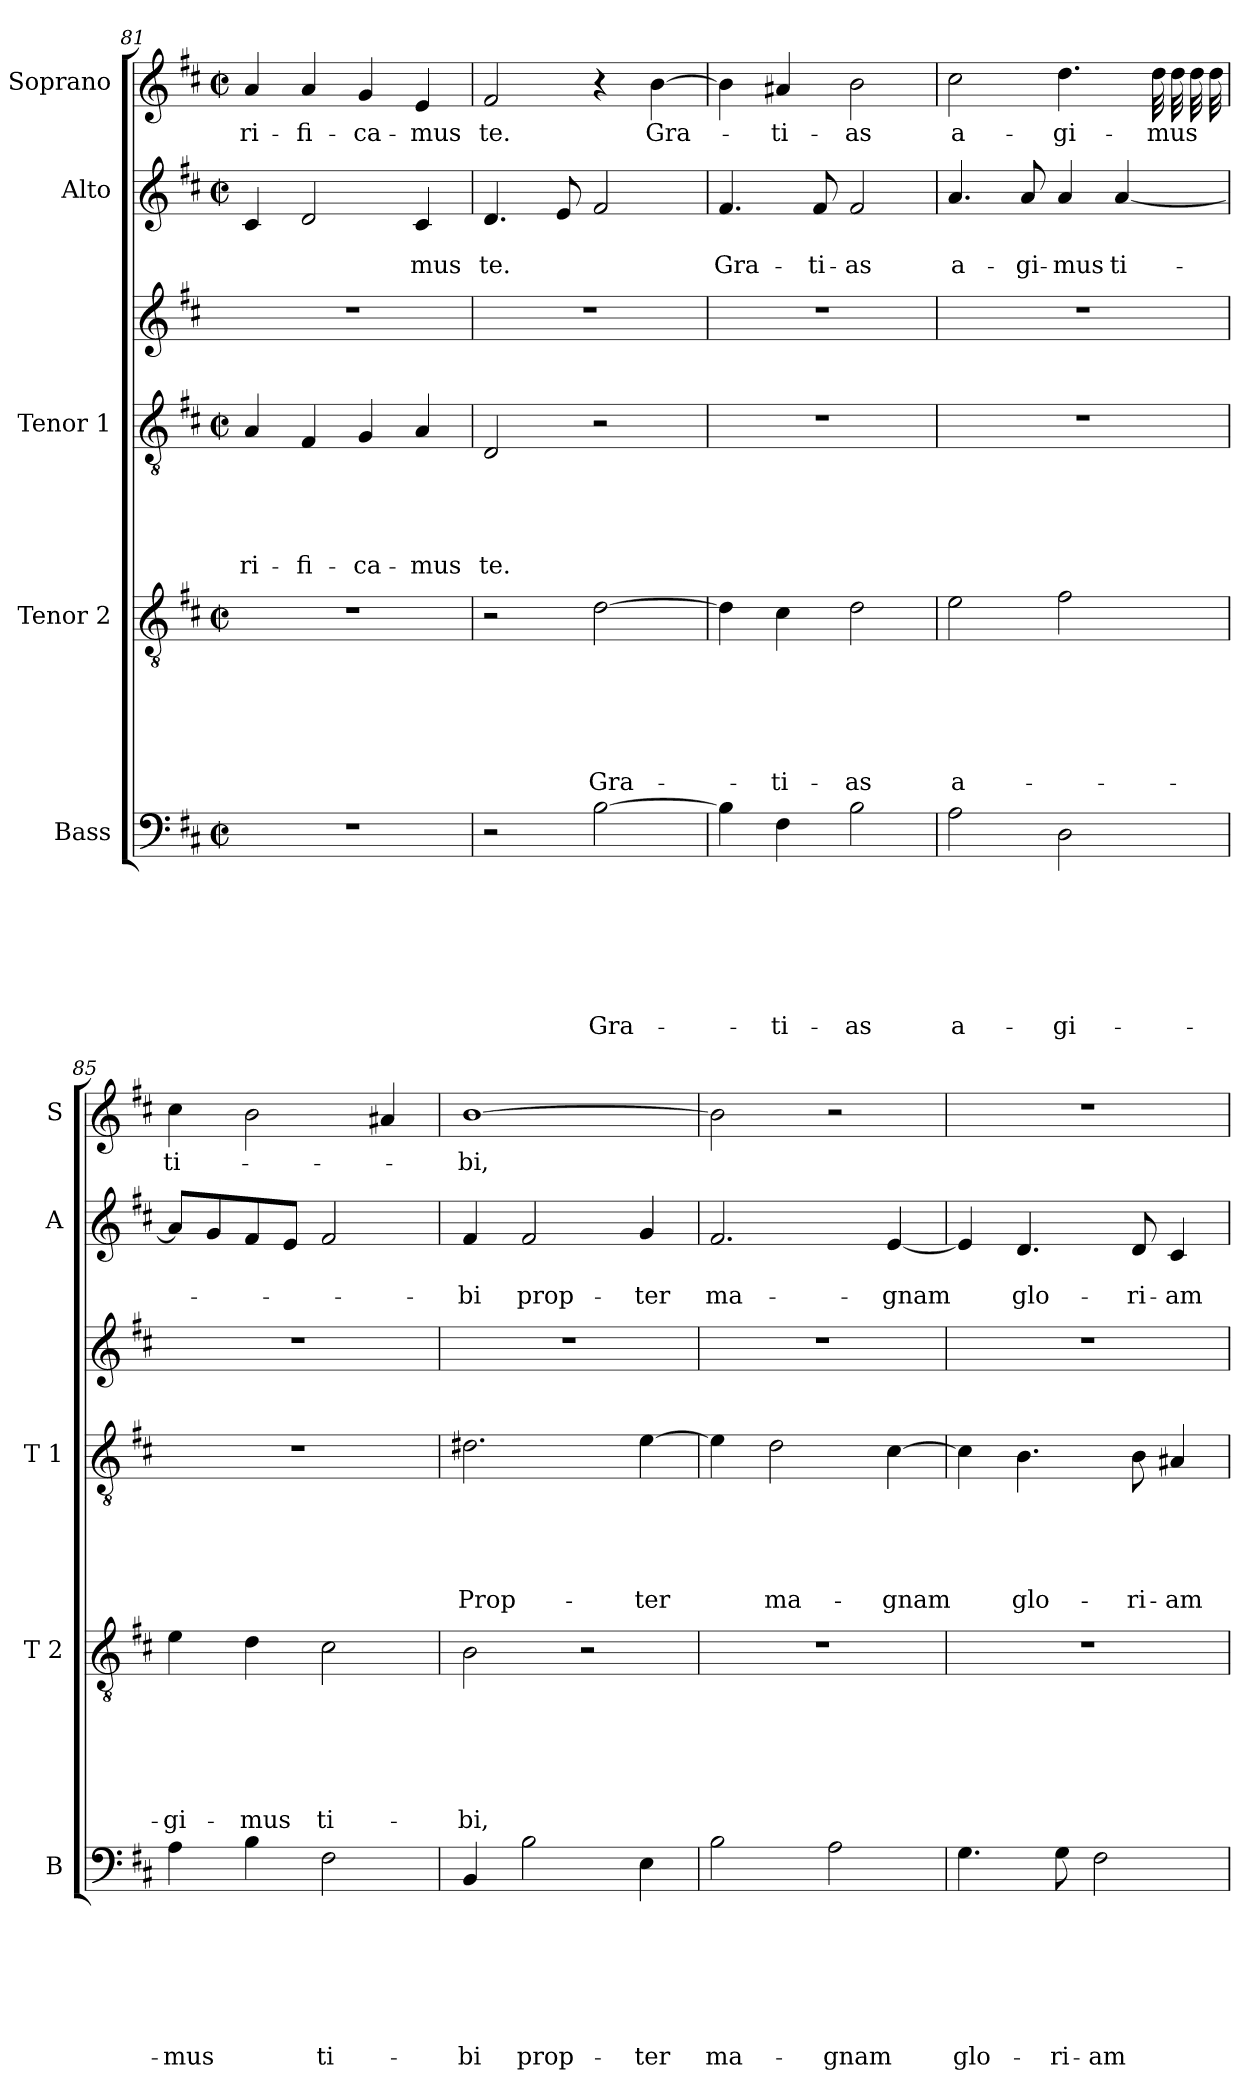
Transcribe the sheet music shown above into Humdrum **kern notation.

**kern	**text	**text	**text	**text	**text	**text	**text	**kern	**text	**text	**text	**text	**text	**text	**kern	**text	**text	**text	**text	**text	**kern	**kern	**text	**text	**kern	**text
*part6	*part6	*part6	*part6	*part6	*part6	*part6	*part6	*part5	*part5	*part5	*part5	*part5	*part5	*part5	*part4	*part4	*part4	*part4	*part4	*part4	*part3	*part2	*part2	*part2	*part1	*part1
*staff6	*staff6	*staff6	*staff6	*staff6	*staff6	*staff6	*staff6	*staff5	*staff5	*staff5	*staff5	*staff5	*staff5	*staff5	*staff4	*staff4	*staff4	*staff4	*staff4	*staff4	*staff3	*staff2	*staff2	*staff2	*staff1	*staff1
*I"Bass	*	*	*	*	*	*	*	*I"Tenor 2	*	*	*	*	*	*	*I"Tenor 1	*	*	*	*	*	*	*I"Alto	*	*	*I"Soprano	*
*I'B	*	*	*	*	*	*	*	*I'T 2	*	*	*	*	*	*	*I'T 1	*	*	*	*	*	*	*I'A	*	*	*I'S	*
*clefF4	*	*	*	*	*	*	*	*clefGv2	*	*	*	*	*	*	*clefGv2	*	*	*	*	*	*clefG2	*clefG2	*	*	*clefG2	*
*k[f#c#]	*	*	*	*	*	*	*	*k[f#c#]	*	*	*	*	*	*	*k[f#c#]	*	*	*	*	*	*k[f#c#]	*k[f#c#]	*	*	*k[f#c#]	*
*D:	*	*	*	*	*	*	*	*D:	*	*	*	*	*	*	*D:	*	*	*	*	*	*D:	*D:	*	*	*D:	*
*M2/2	*	*	*	*	*	*	*	*M2/2	*	*	*	*	*	*	*M2/2	*	*	*	*	*	*	*M2/2	*	*	*M2/2	*
*met(c|)	*	*	*	*	*	*	*	*met(c|)	*	*	*	*	*	*	*met(c|)	*	*	*	*	*	*	*met(c|)	*	*	*met(c|)	*
=81	=81	=81	=81	=81	=81	=81	=81	=81	=81	=81	=81	=81	=81	=81	=81	=81	=81	=81	=81	=81	=81	=81	=81	=81	=81	=81
!	!	!	!	!	!	!	!	!	!	!	!	!	!	!	!	!	!	!	!	!LO:LY:b	!	!	!	!	!	!LO:LY:b
1r	.	.	.	.	.	.	.	1r	.	.	.	.	.	.	4A/	.	.	.	.	-ri-	1r	4c#/	.	.	4a/	-ri-
!	!	!	!	!	!	!	!	!	!	!	!	!	!	!	!	!	!	!	!	!LO:LY:b	!	!	!	!	!	!LO:LY:b
.	.	.	.	.	.	.	.	.	.	.	.	.	.	.	4F#/	.	.	.	.	-fi-	.	2d/	.	.	4a/	-fi-
!	!	!	!	!	!	!	!	!	!	!	!	!	!	!	!	!	!	!	!	!LO:LY:b	!	!	!	!	!	!LO:LY:b
.	.	.	.	.	.	.	.	.	.	.	.	.	.	.	4G/	.	.	.	.	-ca-	.	.	.	.	4g/	-ca-
!	!	!	!	!	!	!	!	!	!	!	!	!	!	!	!	!	!	!	!	!LO:LY:b:rj	!	!	!	!LO:LY:b	!	!LO:LY:b:rj
.	.	.	.	.	.	.	.	.	.	.	.	.	.	.	4A/	.	.	.	.	-mus	.	4c#/	.	-mus	4e/	-mus
=82	=82	=82	=82	=82	=82	=82	=82	=82	=82	=82	=82	=82	=82	=82	=82	=82	=82	=82	=82	=82	=82	=82	=82	=82	=82	=82
!	!	!	!	!	!	!	!	!	!	!	!	!	!	!	!	!	!	!	!	!LO:LY:b	!	!	!	!LO:LY:b	!	!LO:LY:b
2r	.	.	.	.	.	.	.	2r	.	.	.	.	.	.	2D/	.	.	.	.	te.	1r	4.d/	.	te.	2f#/	te.
.	.	.	.	.	.	.	.	.	.	.	.	.	.	.	.	.	.	.	.	.	.	8e/	.	.	.	.
!	!	!	!	!	!	!	!LO:LY:b	!	!	!	!	!	!	!LO:LY:b	!	!	!	!	!	!	!	!	!	!	!	!
[>2B\	.	.	.	.	.	.	Gra-	[>2d\	.	.	.	.	.	Gra-	2r	.	.	.	.	.	.	2f#/	.	.	4r	.
!	!	!	!	!	!	!	!	!	!	!	!	!	!	!	!	!	!	!	!	!	!	!	!	!	!	!LO:LY:b
.	.	.	.	.	.	.	.	.	.	.	.	.	.	.	.	.	.	.	.	.	.	.	.	.	[>4b\	Gra-
=83	=83	=83	=83	=83	=83	=83	=83	=83	=83	=83	=83	=83	=83	=83	=83	=83	=83	=83	=83	=83	=83	=83	=83	=83	=83	=83
!	!	!	!	!	!	!	!	!	!	!	!	!	!	!	!	!	!	!	!	!	!	!	!	!LO:LY:b	!	!
4B\]	.	.	.	.	.	.	.	4d\]	.	.	.	.	.	.	1r	.	.	.	.	.	1r	4.f#/	.	Gra-	4b\]	.
!	!	!	!	!	!	!	!LO:LY:b	!	!	!	!	!	!	!LO:LY:b	!	!	!	!	!	!	!	!	!	!	!	!LO:LY:b
4F#\	.	.	.	.	.	.	-ti-	4c#\	.	.	.	.	.	-ti-	.	.	.	.	.	.	.	.	.	.	4a#X/	-ti-
!	!	!	!	!	!	!	!	!	!	!	!	!	!	!	!	!	!	!	!	!	!	!	!	!LO:LY:b	!	!
.	.	.	.	.	.	.	.	.	.	.	.	.	.	.	.	.	.	.	.	.	.	8f#/	.	-ti-	.	.
!	!	!	!	!	!	!	!LO:LY:b	!	!	!	!	!	!	!LO:LY:b	!	!	!	!	!	!	!	!	!	!LO:LY:b	!	!LO:LY:b
2B\	.	.	.	.	.	.	-as	2d\	.	.	.	.	.	-as	.	.	.	.	.	.	.	2f#/	.	-as	2b\	-as
=84	=84	=84	=84	=84	=84	=84	=84	=84	=84	=84	=84	=84	=84	=84	=84	=84	=84	=84	=84	=84	=84	=84	=84	=84	=84	=84
!	!	!	!	!	!	!	!LO:LY:b	!	!	!	!	!	!	!LO:LY:b	!	!	!	!	!	!	!	!	!	!LO:LY:b	!	!LO:LY:b
2A\	.	.	.	.	.	.	a-	2e\	.	.	.	.	.	a-	1r	.	.	.	.	.	1r	4.a/	.	a-	2cc#\	a-
!	!	!	!	!	!	!	!	!	!	!	!	!	!	!	!	!	!	!	!	!	!	!	!	!LO:LY:b	!	!
.	.	.	.	.	.	.	.	.	.	.	.	.	.	.	.	.	.	.	.	.	.	8a/	.	-gi-	.	.
!	!	!	!	!	!	!	!LO:LY:b	!	!	!	!	!	!	!	!	!	!	!	!	!	!	!	!	!LO:LY:b	!	!LO:LY:b
2D\	.	.	.	.	.	.	-gi-	2f#\	.	.	.	.	.	.	.	.	.	.	.	.	.	4a/	.	-mus	4.dd\	-gi-
!	!	!	!	!	!	!	!	!	!	!	!	!	!	!	!	!	!	!	!	!	!	!	!	!LO:LY:b	!	!
.	.	.	.	.	.	.	.	.	.	.	.	.	.	.	.	.	.	.	.	.	.	[<4a/	.	ti-	.	.
!	!	!	!	!	!	!	!	!	!	!	!	!	!	!	!	!	!	!	!	!	!	!	!	!	!	!LO:LY:b
*	*	*	*	*	*	*	*	*	*	*	*	*	*	*	*	*	*	*	*	*	*	*	*	*	*tremolo	*
.	.	.	.	.	.	.	.	.	.	.	.	.	.	.	.	.	.	.	.	.	.	.	.	.	32dd\	-mus
.	.	.	.	.	.	.	.	.	.	.	.	.	.	.	.	.	.	.	.	.	.	.	.	.	32dd\	.
.	.	.	.	.	.	.	.	.	.	.	.	.	.	.	.	.	.	.	.	.	.	.	.	.	32dd\	.
.	.	.	.	.	.	.	.	.	.	.	.	.	.	.	.	.	.	.	.	.	.	.	.	.	32dd\	.
*	*	*	*	*	*	*	*	*	*	*	*	*	*	*	*	*	*	*	*	*	*	*	*	*	*Xtremolo	*
!!LO:LB:g=z
=85	=85	=85	=85	=85	=85	=85	=85	=85	=85	=85	=85	=85	=85	=85	=85	=85	=85	=85	=85	=85	=85	=85	=85	=85	=85	=85
!	!	!	!	!	!	!	!LO:LY:b	!	!	!	!	!	!	!LO:LY:b	!	!	!	!	!	!	!	!	!	!	!	!LO:LY:b
4A\	.	.	.	.	.	.	-mus	4e\	.	.	.	.	.	-gi-	1r	.	.	.	.	.	1r	8a/L]	.	.	4cc#\	ti-
.	.	.	.	.	.	.	.	.	.	.	.	.	.	.	.	.	.	.	.	.	.	8g/	.	.	.	.
!	!	!	!	!	!	!	!	!	!	!	!	!	!	!LO:LY:b	!	!	!	!	!	!	!	!	!	!	!	!
4B\	.	.	.	.	.	.	.	4d\	.	.	.	.	.	-mus	.	.	.	.	.	.	.	8f#/	.	.	2b\	.
.	.	.	.	.	.	.	.	.	.	.	.	.	.	.	.	.	.	.	.	.	.	8e/J	.	.	.	.
!	!	!	!	!	!	!	!LO:LY:b	!	!	!	!	!	!	!LO:LY:b	!	!	!	!	!	!	!	!	!	!	!	!
2F#\	.	.	.	.	.	.	ti-	2c#\	.	.	.	.	.	ti-	.	.	.	.	.	.	.	2f#/	.	.	.	.
.	.	.	.	.	.	.	.	.	.	.	.	.	.	.	.	.	.	.	.	.	.	.	.	.	4a#X/	.
=86	=86	=86	=86	=86	=86	=86	=86	=86	=86	=86	=86	=86	=86	=86	=86	=86	=86	=86	=86	=86	=86	=86	=86	=86	=86	=86
!	!	!	!	!	!	!	!LO:LY:b	!	!	!	!	!	!	!LO:LY:b	!	!	!	!	!	!LO:LY:b	!	!	!	!LO:LY:b	!	!LO:LY:b
4BB/	.	.	.	.	.	.	-bi	2B\	.	.	.	.	.	-bi,	2.d#X\	.	.	.	.	Prop-	1r	4f#/	.	-bi	[>1b	-bi,
!	!	!	!	!	!	!	!LO:LY:b	!	!	!	!	!	!	!	!	!	!	!	!	!	!	!	!	!LO:LY:b	!	!
2B\	.	.	.	.	.	.	prop-	.	.	.	.	.	.	.	.	.	.	.	.	.	.	2f#/	.	prop-	.	.
.	.	.	.	.	.	.	.	2r	.	.	.	.	.	.	.	.	.	.	.	.	.	.	.	.	.	.
!	!	!	!	!	!	!	!LO:LY:b	!	!	!	!	!	!	!	!	!	!	!	!	!LO:LY:b	!	!	!	!LO:LY:b	!	!
4E\	.	.	.	.	.	.	-ter	.	.	.	.	.	.	.	[>4e\	.	.	.	.	-ter	.	4g/	.	-ter	.	.
=87	=87	=87	=87	=87	=87	=87	=87	=87	=87	=87	=87	=87	=87	=87	=87	=87	=87	=87	=87	=87	=87	=87	=87	=87	=87	=87
!	!	!	!	!	!	!	!LO:LY:b	!	!	!	!	!	!	!	!	!	!	!	!	!	!	!	!	!LO:LY:b	!	!
2B\	.	.	.	.	.	.	ma-	1r	.	.	.	.	.	.	4e\]	.	.	.	.	.	1r	2.f#/	.	ma-	2b\]	.
!	!	!	!	!	!	!	!	!	!	!	!	!	!	!	!	!	!	!	!	!LO:LY:b	!	!	!	!	!	!
.	.	.	.	.	.	.	.	.	.	.	.	.	.	.	2d\	.	.	.	.	ma-	.	.	.	.	.	.
!	!	!	!	!	!	!	!LO:LY:b	!	!	!	!	!	!	!	!	!	!	!	!	!	!	!	!	!	!	!
2A\	.	.	.	.	.	.	-gnam	.	.	.	.	.	.	.	.	.	.	.	.	.	.	.	.	.	2r	.
!	!	!	!	!	!	!	!	!	!	!	!	!	!	!	!	!	!	!	!	!LO:LY:b	!	!	!	!LO:LY:b	!	!
.	.	.	.	.	.	.	.	.	.	.	.	.	.	.	[>4c#\	.	.	.	.	-gnam	.	[<4e/	.	-gnam	.	.
=88	=88	=88	=88	=88	=88	=88	=88	=88	=88	=88	=88	=88	=88	=88	=88	=88	=88	=88	=88	=88	=88	=88	=88	=88	=88	=88
!	!	!	!	!	!	!	!LO:LY:b	!	!	!	!	!	!	!	!	!	!	!	!	!	!	!	!	!	!	!
4.G\	.	.	.	.	.	.	glo-	1r	.	.	.	.	.	.	4c#\]	.	.	.	.	.	1r	4e/]	.	.	1r	.
!	!	!	!	!	!	!	!	!	!	!	!	!	!	!	!	!	!	!	!	!LO:LY:b	!	!	!	!LO:LY:b	!	!
.	.	.	.	.	.	.	.	.	.	.	.	.	.	.	4.B\	.	.	.	.	glo-	.	4.d/	.	glo-	.	.
!	!	!	!	!	!	!	!LO:LY:b	!	!	!	!	!	!	!	!	!	!	!	!	!	!	!	!	!	!	!
8G\	.	.	.	.	.	.	-ri-	.	.	.	.	.	.	.	.	.	.	.	.	.	.	.	.	.	.	.
!	!	!	!	!	!	!	!LO:LY:b:rj	!	!	!	!	!	!	!	!	!	!	!	!	!	!	!	!	!	!	!
2F#\	.	.	.	.	.	.	-am	.	.	.	.	.	.	.	.	.	.	.	.	.	.	.	.	.	.	.
!	!	!	!	!	!	!	!	!	!	!	!	!	!	!	!	!	!	!	!	!LO:LY:b	!	!	!	!LO:LY:b	!	!
.	.	.	.	.	.	.	.	.	.	.	.	.	.	.	8B\	.	.	.	.	-ri-	.	8d/	.	-ri-	.	.
!	!	!	!	!	!	!	!	!	!	!	!	!	!	!	!	!	!	!	!	!LO:LY:b	!	!	!	!LO:LY:b	!	!
.	.	.	.	.	.	.	.	.	.	.	.	.	.	.	4A#X/	.	.	.	.	-am	.	4c#/	.	-am	.	.
=	=	=	=	=	=	=	=	=	=	=	=	=	=	=	=	=	=	=	=	=	=	=	=	=	=	=
*-	*-	*-	*-	*-	*-	*-	*-	*-	*-	*-	*-	*-	*-	*-	*-	*-	*-	*-	*-	*-	*-	*-	*-	*-	*-	*-
